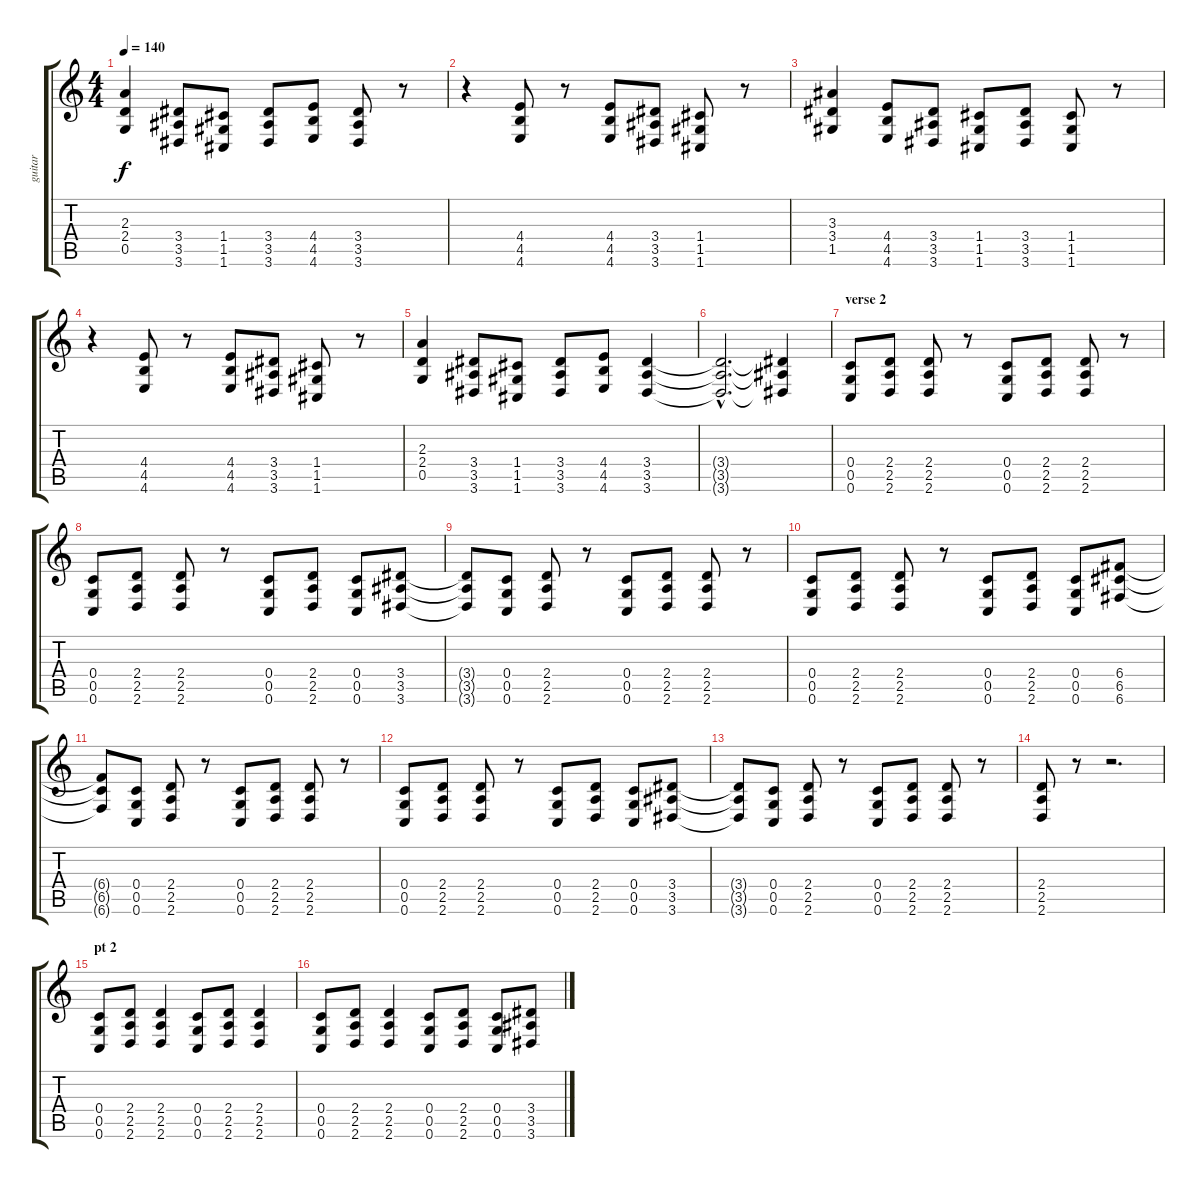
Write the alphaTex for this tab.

\track ("guitar" "guitar") {instrument distortionguitar}
\staff {score tabs}
\tuning (E4 C4 G3 C3 G2 C2) {hide}
\ts (4 4)
\tempo 140
\clef g2
\ks c
(2.3 2.4 0.5).4{dy f} (3.4 3.5 3.6).8 (1.4 1.5 1.6).8 (3.4 3.5 3.6).8 (4.4 4.5 4.6).8 (3.4 3.5 3.6).8 r.8 |
r.4 (4.4 4.5 4.6).8 r.8 (4.4 4.5 4.6).8 (3.4 3.5 3.6).8 (1.4 1.5 1.6).8 r.8 |
(3.3 3.4 1.5).4 (4.4 4.5 4.6).8 (3.4 3.5 3.6).8 (1.4 1.5 1.6).8 (3.4 3.5 3.6).8 (1.4 1.5 1.6).8 r.8 |
r.4 (4.4 4.5 4.6).8 r.8 (4.4 4.5 4.6).8 (3.4 3.5 3.6).8 (1.4 1.5 1.6).8 r.8 |
(2.3 2.4 0.5).4 (3.4 3.5 3.6).8 (1.4 1.5 1.6).8 (3.4 3.5 3.6).8 (4.4 4.5 4.6).8 (3.4 3.5 3.6).4 |
(3.4{hac t} 3.5{hac t} 3.6{hac t}).2{d} (3.4{t} 3.5{t} 3.6{t}).4{volume 6} |
\section ("" "verse 2")
(0.4 0.5 0.6).8{volume 14} (2.4 2.5 2.6).8 (2.4 2.5 2.6).8 r.8 (0.4 0.5 0.6).8 (2.4 2.5 2.6).8 (2.4 2.5 2.6).8 r.8 |
(0.4 0.5 0.6).8 (2.4 2.5 2.6).8 (2.4 2.5 2.6).8 r.8 (0.4 0.5 0.6).8 (2.4 2.5 2.6).8 (0.4 0.5 0.6).8 (3.4 3.5 3.6).8 |
(3.4{t} 3.5{t} 3.6{t}).8 (0.4 0.5 0.6).8 (2.4 2.5 2.6).8 r.8 (0.4 0.5 0.6).8 (2.4 2.5 2.6).8 (2.4 2.5 2.6).8 r.8 |
(0.4 0.5 0.6).8 (2.4 2.5 2.6).8 (2.4 2.5 2.6).8 r.8 (0.4 0.5 0.6).8 (2.4 2.5 2.6).8 (0.4 0.5 0.6).8 (6.4 6.5 6.6).8 |
(6.4{t} 6.5{t} 6.6{t}).8 (0.4 0.5 0.6).8 (2.4 2.5 2.6).8 r.8 (0.4 0.5 0.6).8 (2.4 2.5 2.6).8 (2.4 2.5 2.6).8 r.8 |
(0.4 0.5 0.6).8 (2.4 2.5 2.6).8 (2.4 2.5 2.6).8 r.8 (0.4 0.5 0.6).8 (2.4 2.5 2.6).8 (0.4 0.5 0.6).8 (3.4 3.5 3.6).8 |
(3.4{t} 3.5{t} 3.6{t}).8 (0.4 0.5 0.6).8 (2.4 2.5 2.6).8 r.8 (0.4 0.5 0.6).8 (2.4 2.5 2.6).8 (2.4 2.5 2.6).8 r.8 |
(2.4 2.5 2.6).8 r.8 r.2{d} |
\section ("" "pt 2")
(0.4 0.5 0.6).8 (2.4 2.5 2.6).8 (2.4 2.5 2.6).4 (0.4 0.5 0.6).8 (2.4 2.5 2.6).8 (2.4 2.5 2.6).4 |
(0.4 0.5 0.6).8 (2.4 2.5 2.6).8 (2.4 2.5 2.6).4 (0.4 0.5 0.6).8 (2.4 2.5 2.6).8 (0.4 0.5 0.6).8 (3.4 3.5 3.6).8
